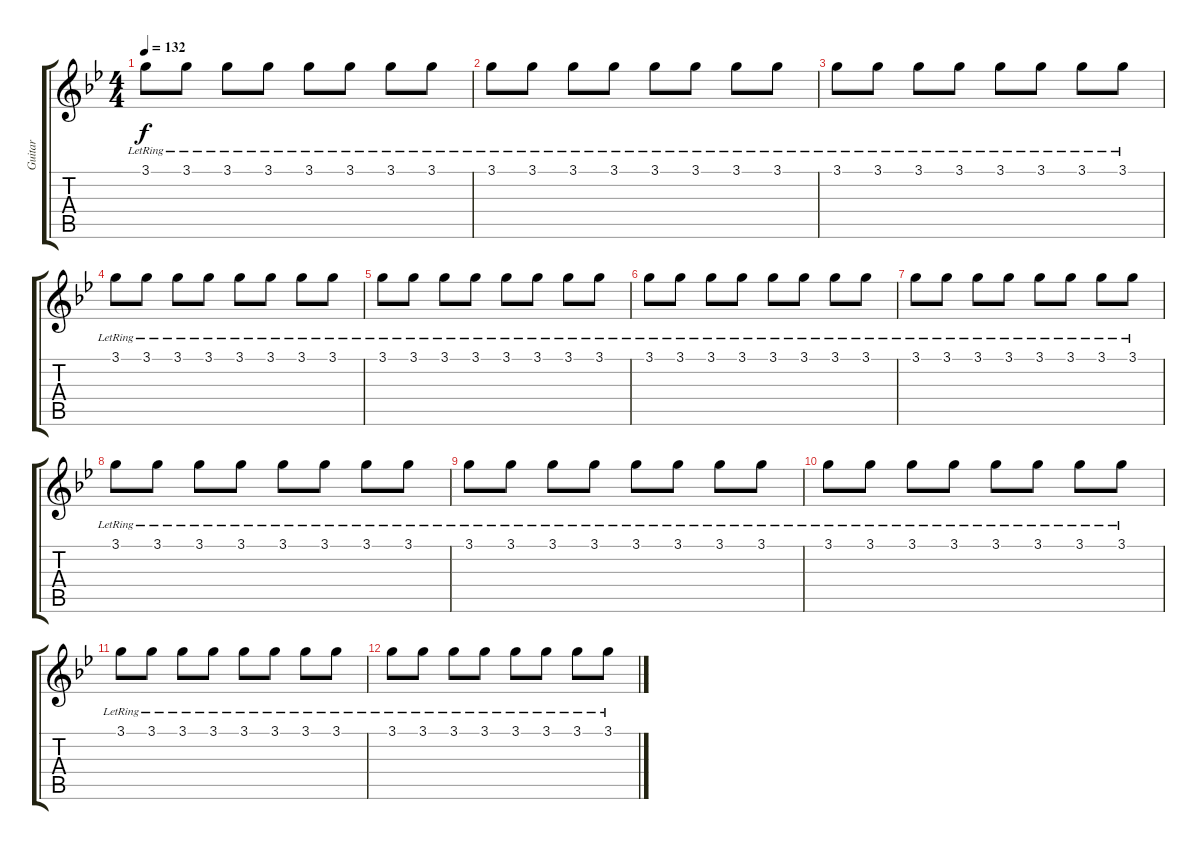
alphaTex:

\track ("Guitar" "Guitar") {instrument overdrivenguitar}
\staff {score tabs}
\tuning (E4 B3 G3 D3 A2 E2) {hide}
\ts (4 4)
\tempo 132
\clef g2
\ks bb
3.1{lr}.8{dy f} 3.1{lr}.8 3.1{lr}.8 3.1{lr}.8 3.1{lr}.8 3.1{lr}.8 3.1{lr}.8 3.1{lr}.8 |
3.1{lr}.8 3.1{lr}.8 3.1{lr}.8 3.1{lr}.8 3.1{lr}.8 3.1{lr}.8 3.1{lr}.8 3.1{lr}.8 |
3.1{lr}.8 3.1{lr}.8 3.1{lr}.8 3.1{lr}.8 3.1{lr}.8 3.1{lr}.8 3.1{lr}.8 3.1{lr}.8 |
3.1{lr}.8 3.1{lr}.8 3.1{lr}.8 3.1{lr}.8 3.1{lr}.8 3.1{lr}.8 3.1{lr}.8 3.1{lr}.8 |
3.1{lr}.8 3.1{lr}.8 3.1{lr}.8 3.1{lr}.8 3.1{lr}.8 3.1{lr}.8 3.1{lr}.8 3.1{lr}.8 |
3.1{lr}.8 3.1{lr}.8 3.1{lr}.8 3.1{lr}.8 3.1{lr}.8 3.1{lr}.8 3.1{lr}.8 3.1{lr}.8 |
3.1{lr}.8 3.1{lr}.8 3.1{lr}.8 3.1{lr}.8 3.1{lr}.8 3.1{lr}.8 3.1{lr}.8 3.1{lr}.8 |
3.1{lr}.8 3.1{lr}.8 3.1{lr}.8 3.1{lr}.8 3.1{lr}.8 3.1{lr}.8 3.1{lr}.8 3.1{lr}.8 |
3.1{lr}.8 3.1{lr}.8 3.1{lr}.8 3.1{lr}.8 3.1{lr}.8 3.1{lr}.8 3.1{lr}.8 3.1{lr}.8 |
3.1{lr}.8 3.1{lr}.8 3.1{lr}.8 3.1{lr}.8 3.1{lr}.8 3.1{lr}.8 3.1{lr}.8 3.1{lr}.8 |
3.1{lr}.8 3.1{lr}.8 3.1{lr}.8 3.1{lr}.8 3.1{lr}.8 3.1{lr}.8 3.1{lr}.8 3.1{lr}.8 |
3.1{lr}.8 3.1{lr}.8 3.1{lr}.8 3.1{lr}.8 3.1{lr}.8 3.1{lr}.8 3.1{lr}.8 3.1{lr}.8
